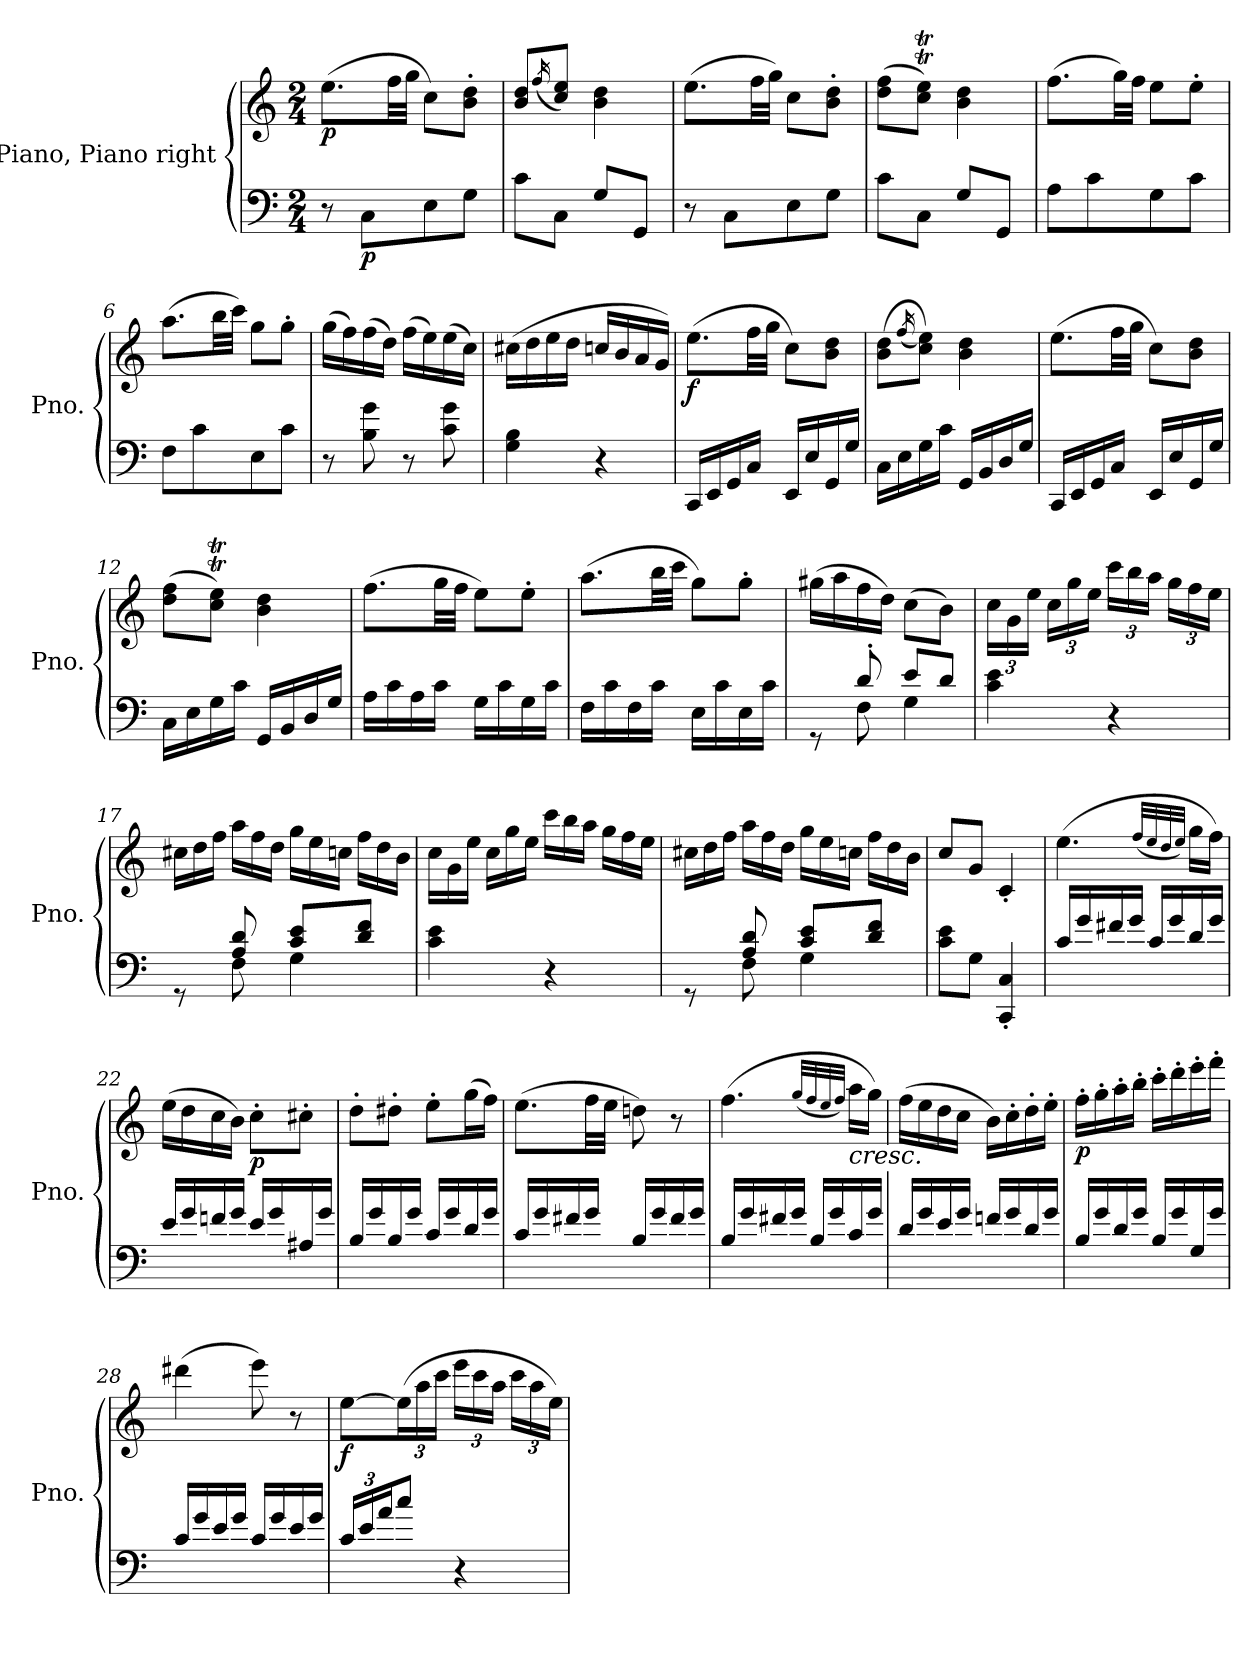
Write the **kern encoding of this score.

**kern	**kern	**dynam
*part1	*part1	*part1
*staff2	*staff1	*staff1/2
*I"Piano, Piano right	*	*
*I'Pno.	*	*
*clefF4	*clefG2	*
*k[]	*k[]	*
*M2/4	*M2/4	*
=1	=1	=1
!	!	!LO:DY:b
8r	(>8.ee\L	p
!	!	!LO:DY:b=2
8C\L	.	p
.	32ff\LL	.
.	32gg\JJJ	.
8E\	8cc\L)	.
8G\J	8b\' 8dd\'J	.
=2	=2	=2
8c\L	8b/ 8dd/L	.
.	(>16qff/	.
8C\J	8cc/ 8ee/J)	.
8G/L	4b\ 4dd\	.
8GG/J	.	.
=3	=3	=3
8r	(>8.ee\L	.
8C\L	.	.
.	32ff\LL	.
.	32gg\JJJ)	.
8E\	8cc\L	.
8G\J	8b\' 8dd\'J	.
=4	=4	=4
8c\L	(>8dd\ 8ff\L	.
8C\J	8cc\T 8ee\TJ)	.
8G/L	4b\ 4dd\	.
8GG/J	.	.
=5	=5	=5
8A\L	(>8.ff\L	.
8c\	.	.
.	32gg\LL)	.
.	32ff\JJJ	.
8G\	8ee\L	.
8c\J	8ee'\J	.
=6	=6	=6
8F\L	(>8.aa\L	.
8c\	.	.
.	32bb\LL	.
.	32ccc\JJJ)	.
8E\	8gg\L	.
8c\J	8gg'\J	.
!!LO:LB:g=z
=7	=7	=7
8r	(>16gg\LL	.
.	16ff\)	.
8B\ 8g\	(>16ff\	.
.	16dd\JJ)	.
8r	(>16ff\LL	.
.	16ee\)	.
8c\ 8g\	(>16ee\	.
.	16cc\JJ)	.
=8	=8	=8
4G\ 4B\	(>16cc#X\LL	.
.	16dd\	.
.	16ee\	.
.	16dd\JJ	.
4r	16ccn/LL	.
.	16b/	.
.	16a/	.
.	16g/JJ)	.
=9	=9	=9
!	!	!LO:DY:b
16CC/LL	(>8.ee\L	f
16EE/	.	.
16GG/	.	.
16C/JJ	32ff\LL	.
.	32gg\JJJ	.
16EE/LL	8cc\L)	.
16E/	.	.
16GG/	8b\ 8dd\J	.
16G/JJ	.	.
=10	=10	=10
16C\LL	(>8b\ 8dd\L	.
16E\	.	.
.	(<16qff/	.
16G\	8cc\ 8ee\J))	.
16c\JJ	.	.
16GG/LL	4b\ 4dd\	.
16BB/	.	.
16D/	.	.
16G/JJ	.	.
=11	=11	=11
16CC/LL	(>8.ee\L	.
16EE/	.	.
16GG/	.	.
16C/JJ	32ff\LL	.
.	32gg\JJJ	.
16EE/LL	8cc\L)	.
16E/	.	.
16GG/	8b\ 8dd\J	.
16G/JJ	.	.
!!LO:LB:g=z
=12	=12	=12
16C\LL	(>8dd\ 8ff\L	.
16E\	.	.
16G\	8cc\T 8ee\TJ)	.
16c\JJ	.	.
16GG/LL	4b\ 4dd\	.
16BB/	.	.
16D/	.	.
16G/JJ	.	.
=13	=13	=13
16A\LL	(>8.ff\L	.
16c\	.	.
16A\	.	.
16c\JJ	32gg\LL	.
.	32ff\JJJ	.
16G\LL	8ee\L)	.
16c\	.	.
16G\	8ee'\J	.
16c\JJ	.	.
=14	=14	=14
16F\LL	(>8.aa\L	.
16c\	.	.
16F\	.	.
16c\JJ	32bb\LL	.
.	32ccc\JJJ	.
16E\LL	8gg\L)	.
16c\	.	.
16E\	8gg'\J	.
16c\JJ	.	.
=15	=15	=15
*^	*	*
8rGG	8ryy	(>16gg#X\LL	.
.	.	16aa\	.
8d'/	8F\	16ff\	.
.	.	16dd\JJ)	.
8e/L	4G\	(>8cc\L	.
8d/J	.	8b\J)	.
*v	*v	*	*
=16	=16	=16
*	*Xbrackettup	*
4c\ 4e\	24cc\LL	.
.	24g\	.
.	24ee\JJ	.
.	24cc\LL	.
.	24gg\	.
.	24ee\JJ	.
4r	24ccc\LL	.
.	24bb\	.
.	24aa\JJ	.
.	24gg\LL	.
.	24ff\	.
.	24ee\JJ	.
!!LO:LB:g=z
=17	=17	=17
*^	*	*
*	*	*Xtuplet	*
8rGG	8ryy	24cc#X\LL	.
.	.	24dd\	.
.	.	24ff\JJ	.
8A/ 8d/	8F\	24aa\LL	.
.	.	24ff\	.
.	.	24dd\JJ	.
8c/ 8e/L	4G\	24gg\LL	.
.	.	24ee\	.
.	.	24ccn\JJ	.
8d/ 8f/J	.	24ff\LL	.
.	.	24dd\	.
.	.	24b\JJ	.
*v	*v	*	*
=18	=18	=18
4c\ 4e\	24cc\LL	.
.	24g\	.
.	24ee\JJ	.
.	24cc\LL	.
.	24gg\	.
.	24ee\JJ	.
4r	24ccc\LL	.
.	24bb\	.
.	24aa\JJ	.
.	24gg\LL	.
.	24ff\	.
.	24ee\JJ	.
=19	=19	=19
*^	*	*
8rGG	8ryy	24cc#X\LL	.
.	.	24dd\	.
.	.	24ff\JJ	.
8A/ 8d/	8F\	24aa\LL	.
.	.	24ff\	.
.	.	24dd\JJ	.
8c/ 8e/L	4G\	24gg\LL	.
.	.	24ee\	.
.	.	24ccn\JJ	.
8d/ 8f/J	.	24ff\LL	.
.	.	24dd\	.
.	.	24b\JJ	.
*v	*v	*	*
=20	=20	=20
8c\ 8e\L	8cc/L	.
8G\J	8g/J	.
4CC/' 4C/'	4c'/	.
!!LO:LB:g=z
=21	=21	=21
16c/LL	(>4.ee\	.
16g/	.	.
16f#X/	.	.
16g/JJ	.	.
16c/LL	.	.
16g/	.	.
.	(<32qff/LLL	.
.	32qee/	.
.	32qdd/	.
.	32qee/JJJ)	.
16d/	16gg\LL	.
16g/JJ	16ff\JJ)	.
=22	=22	=22
16e/LL	(>16ee\LL	.
16g/	16dd\	.
16fn/	16cc\	.
16g/JJ	16b\JJ)	.
!	!	!LO:DY:b
16e/LL	8cc'\L	p
16g/	.	.
16A#X/	8cc#X'\J	.
16g/JJ	.	.
=23	=23	=23
16B/LL	8dd'\L	.
16g/	.	.
16B/	8dd#X'\J	.
16g/JJ	.	.
16c/LL	8ee'\L	.
16g/	.	.
16d/	(>16gg\L	.
16g/JJ	16ff\JJ)	.
=24	=24	=24
16c/LL	(>8.ee\L	.
16g/	.	.
16f#X/	.	.
16g/JJ	32ff\LL	.
.	32ee\JJJ	.
16B/LL	8ddn\)	.
16g/	.	.
16f#/	8r	.
16g/JJ	.	.
=25	=25	=25
16B/LL	(>4.ff\	.
16g/	.	.
16f#X/	.	.
16g/JJ	.	.
16B/LL	.	.
16g/	.	.
.	(<32qgg/LLL	.
.	32qff/	.
.	32qee/	.
.	32qff/JJJ)	.
!	!LO:TX:b:i:t=cresc.	!
16c/	16aa\LL	.
16g/JJ	16gg\JJ)	.
!!LO:LB:g=z
=26	=26	=26
16d/LL	(>16ff\LL	.
16g/	16ee\	.
16e/	16dd\	.
16g/JJ	16cc\JJ	.
16fn/LL	16b\LL)	.
16g/	16cc'\	.
16d/	16dd'\	.
16g/JJ	16ee'\JJ	.
=27	=27	=27
!	!	!LO:DY:b
16B/LL	16ff'\LL	p
16g/	16gg'\	.
16d/	16aa'\	.
16g/JJ	16bb'\JJ	.
16B/LL	16ccc'\LL	.
16g/	16ddd'\	.
16G/	16eee'\	.
16g/JJ	16fff'\JJ	.
=28	=28	=28
16c/LL	(>4ddd#X\	.
16g/	.	.
16e/	.	.
16g/JJ	.	.
16c/LL	8eee\)	.
16g/	.	.
16e/	8r	.
16g/JJ	.	.
=29	=29	=29
*Xbrackettup	*	*
!	!	!LO:DY:b
24c/LL	[8ee\L	f
24e/	.	.
24a/J	.	.
*	*tuplet	*
8cc/J	(>24ee\L]	.
.	24aa\	.
.	24ccc\JJ	.
4r	24eee\LL	.
.	24ccc\	.
.	24aa\JJ	.
.	24ccc\LL	.
.	24aa\	.
.	24ee\JJ)	.
=	=	=
*-	*-	*-
